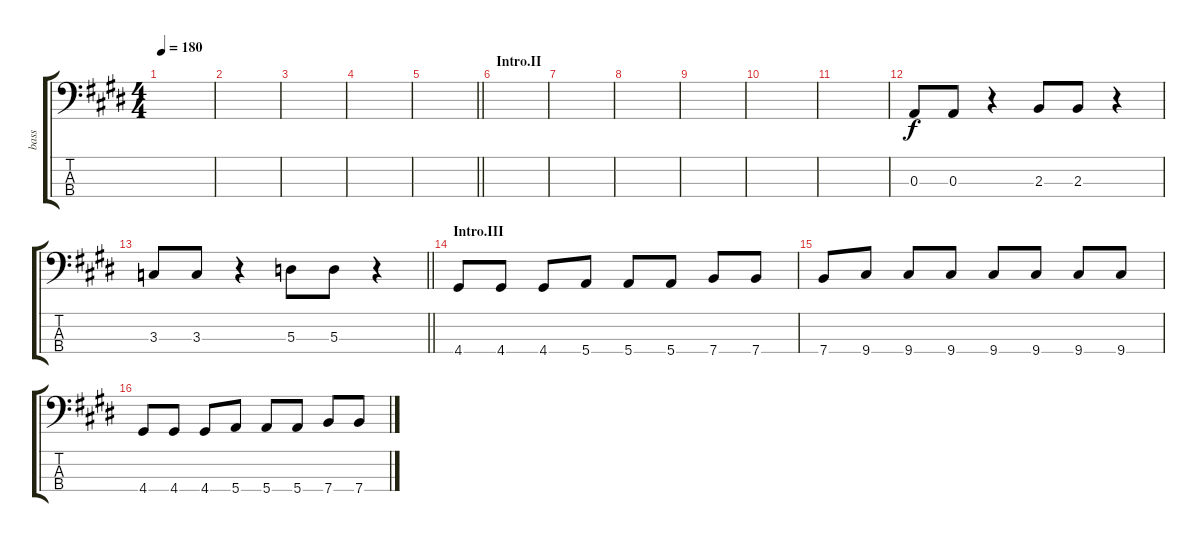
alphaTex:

\track ("bass" "bass") {instrument electricbasspick}
\staff {score tabs}
\tuning (G2 D2 A1 E1) {hide}
\ts (4 4)
\tempo 180
\clef f4
\ks e
|
|
|
|
\barLineRight lightlight
|
\section ("" "Intro.II")
|
|
|
|
|
|
0.3.8 0.3.8 r.4 2.3.8 2.3.8 r.4 |
\barLineRight lightlight
3.3.8 3.3.8 r.4 5.3.8 5.3.8 r.4 |
\section ("" "Intro.III")
4.4.8 4.4.8 4.4.8 5.4.8 5.4.8 5.4.8 7.4.8 7.4.8 |
7.4.8 9.4.8 9.4.8 9.4.8 9.4.8 9.4.8 9.4.8 9.4.8 |
4.4.8 4.4.8 4.4.8 5.4.8 5.4.8 5.4.8 7.4.8 7.4.8
